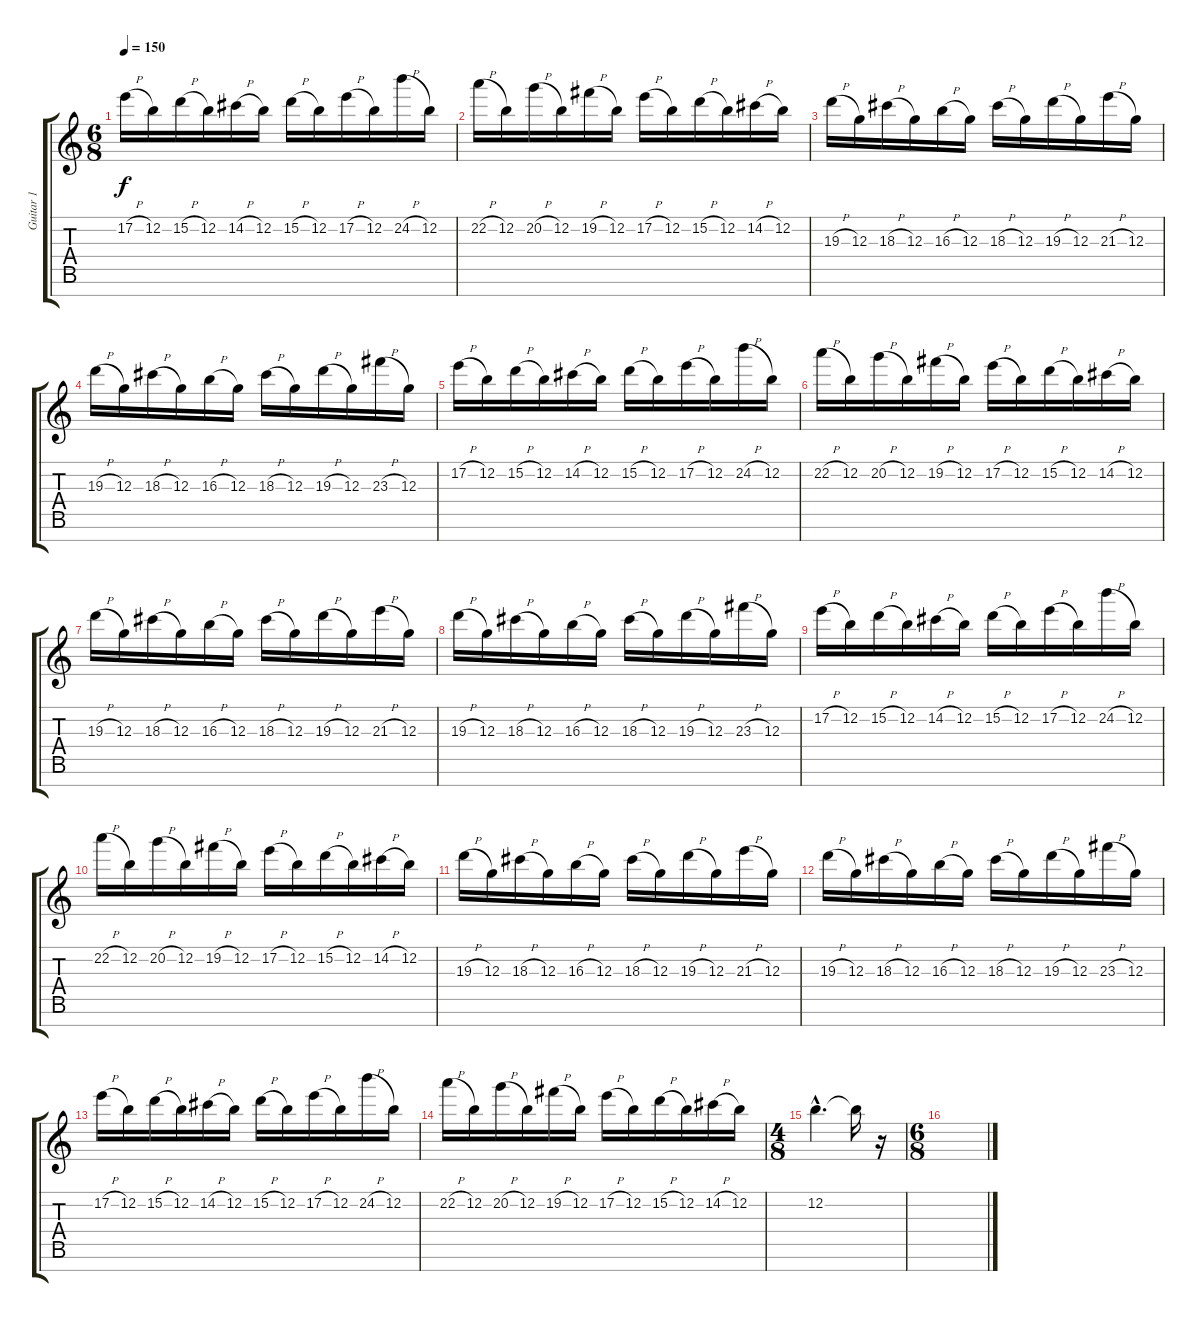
\track ("Guitar 1" "Guitar 1") {instrument distortionguitar}
\staff {score tabs}
\tuning (E4 B3 G3 D3 A2 E2 B1) {hide}
\ts (6 8)
\tempo 150
\clef g2
\ks c
17.2{h}.16{dy f} 12.2.16 15.2{h}.16 12.2.16 14.2{h}.16 12.2.16 15.2{h}.16 12.2.16 17.2{h}.16 12.2.16 24.2{h}.16 12.2.16 |
22.2{h}.16 12.2.16 20.2{h}.16 12.2.16 19.2{h}.16 12.2.16 17.2{h}.16 12.2.16 15.2{h}.16 12.2.16 14.2{h}.16 12.2.16 |
19.3{h}.16 12.3.16 18.3{h}.16 12.3.16 16.3{h}.16 12.3.16 18.3{h}.16 12.3.16 19.3{h}.16 12.3.16 21.3{h}.16 12.3.16 |
19.3{h}.16 12.3.16 18.3{h}.16 12.3.16 16.3{h}.16 12.3.16 18.3{h}.16 12.3.16 19.3{h}.16 12.3.16 23.3{h}.16 12.3.16 |
17.2{h}.16 12.2.16 15.2{h}.16 12.2.16 14.2{h}.16 12.2.16 15.2{h}.16 12.2.16 17.2{h}.16 12.2.16 24.2{h}.16 12.2.16 |
22.2{h}.16 12.2.16 20.2{h}.16 12.2.16 19.2{h}.16 12.2.16 17.2{h}.16 12.2.16 15.2{h}.16 12.2.16 14.2{h}.16 12.2.16 |
19.3{h}.16 12.3.16 18.3{h}.16 12.3.16 16.3{h}.16 12.3.16 18.3{h}.16 12.3.16 19.3{h}.16 12.3.16 21.3{h}.16 12.3.16 |
19.3{h}.16 12.3.16 18.3{h}.16 12.3.16 16.3{h}.16 12.3.16 18.3{h}.16 12.3.16 19.3{h}.16 12.3.16 23.3{h}.16 12.3.16 |
17.2{h}.16 12.2.16 15.2{h}.16 12.2.16 14.2{h}.16 12.2.16 15.2{h}.16 12.2.16 17.2{h}.16 12.2.16 24.2{h}.16 12.2.16 |
22.2{h}.16 12.2.16 20.2{h}.16 12.2.16 19.2{h}.16 12.2.16 17.2{h}.16 12.2.16 15.2{h}.16 12.2.16 14.2{h}.16 12.2.16 |
19.3{h}.16 12.3.16 18.3{h}.16 12.3.16 16.3{h}.16 12.3.16 18.3{h}.16 12.3.16 19.3{h}.16 12.3.16 21.3{h}.16 12.3.16 |
19.3{h}.16 12.3.16 18.3{h}.16 12.3.16 16.3{h}.16 12.3.16 18.3{h}.16 12.3.16 19.3{h}.16 12.3.16 23.3{h}.16 12.3.16 |
17.2{h}.16 12.2.16 15.2{h}.16 12.2.16 14.2{h}.16 12.2.16 15.2{h}.16 12.2.16 17.2{h}.16 12.2.16 24.2{h}.16 12.2.16 |
22.2{h}.16 12.2.16 20.2{h}.16 12.2.16 19.2{h}.16 12.2.16 17.2{h}.16 12.2.16 15.2{h}.16 12.2.16 14.2{h}.16 12.2.16 |
\ts (4 8)
12.2{hac}.4{d} 12.2{t}.16 r.16 |
\ts (6 8)
